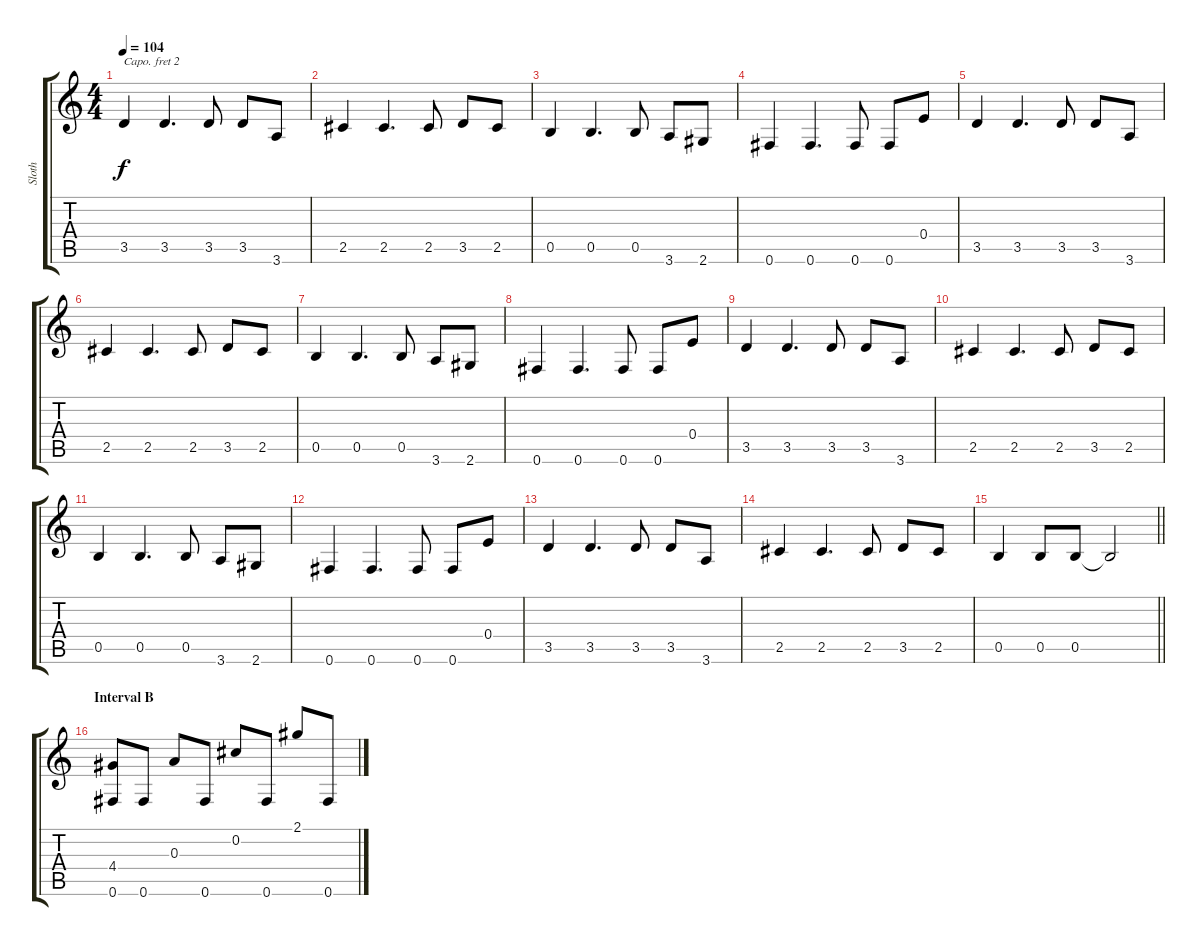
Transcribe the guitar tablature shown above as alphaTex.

\track ("Sloth" "Sloth") {instrument acousticguitarsteel}
\staff {score tabs}
\capo 2
\tuning (E4 B3 G3 D3 A2 E2) {hide}
\ts (4 4)
\tempo 104
\clef g2
\ks c
3.5.4{dy f} 3.5.4{d} 3.5.8 3.5.8 3.6.8 |
2.5.4 2.5.4{d} 2.5.8 3.5.8 2.5.8 |
0.5.4 0.5.4{d} 0.5.8 3.6.8 2.6.8 |
0.6.4 0.6.4{d} 0.6.8 0.6.8 0.4.8 |
3.5.4 3.5.4{d} 3.5.8 3.5.8 3.6.8 |
2.5.4 2.5.4{d} 2.5.8 3.5.8 2.5.8 |
0.5.4 0.5.4{d} 0.5.8 3.6.8 2.6.8 |
0.6.4 0.6.4{d} 0.6.8 0.6.8 0.4.8 |
3.5.4 3.5.4{d} 3.5.8 3.5.8 3.6.8 |
2.5.4 2.5.4{d} 2.5.8 3.5.8 2.5.8 |
0.5.4 0.5.4{d} 0.5.8 3.6.8 2.6.8 |
0.6.4 0.6.4{d} 0.6.8 0.6.8 0.4.8 |
3.5.4 3.5.4{d} 3.5.8 3.5.8 3.6.8 |
2.5.4 2.5.4{d} 2.5.8 3.5.8 2.5.8 |
\barLineRight lightlight
0.5.4 0.5.8 0.5.8 0.5{t}.2 |
\section ("" "Interval B")
(4.4 0.6).8 0.6.8 0.3.8 0.6.8 0.2.8 0.6.8 2.1.8 0.6.8
